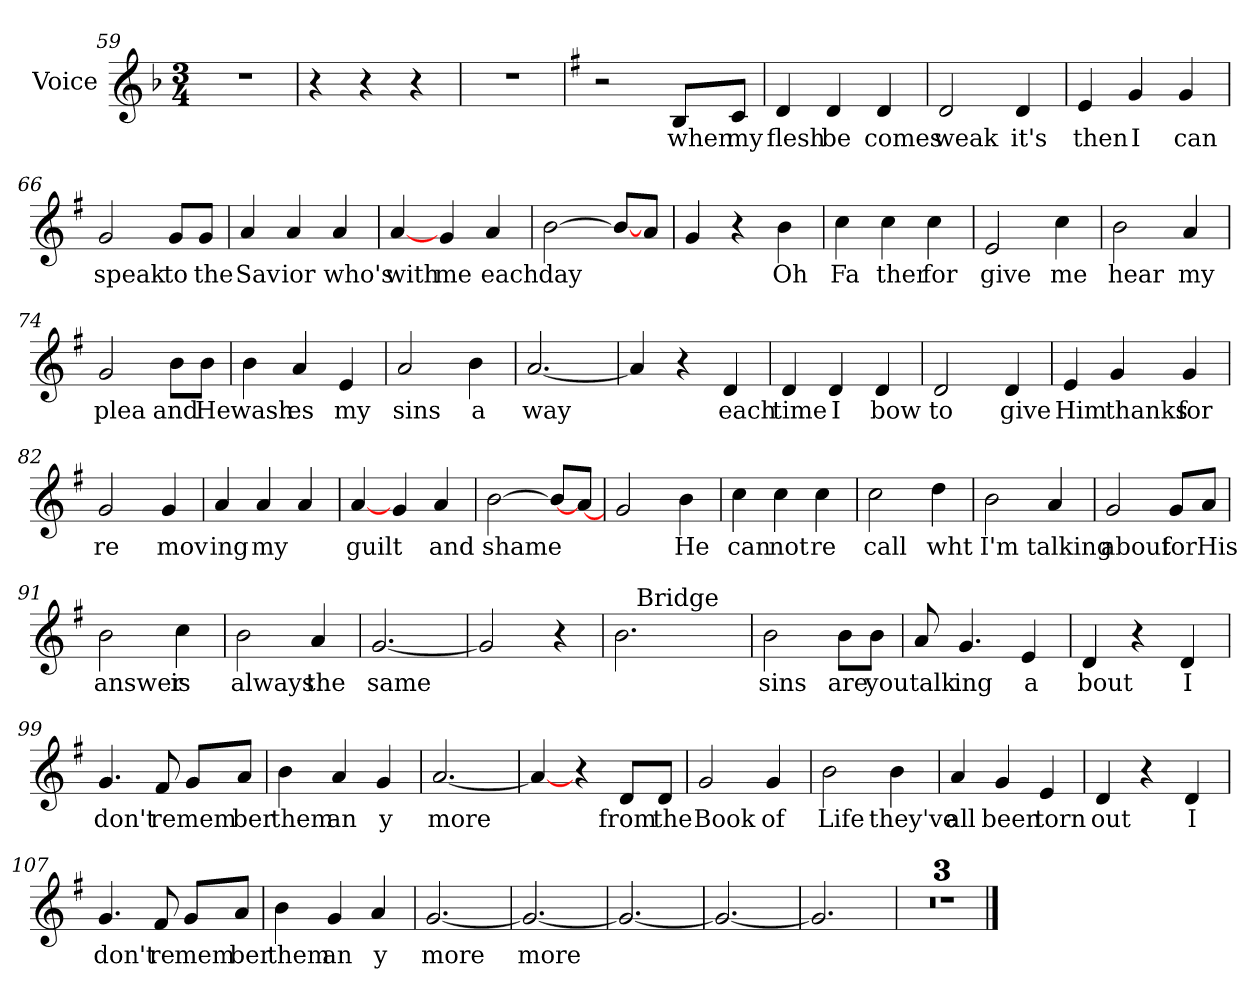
**kern	**text
*part1	*part1
*staff1	*staff1
*I"Voice	*
*I'V	*
*clefG2	*
*k[b-]	*
*F:	*
*M3/4	*
=59	=59
2.r	.
=60	=60
4r	.
4r	.
4r	.
=61	=61
2.r	.
=62	=62
*k[f#]	*
*G:	*
2r	.
!	!LO:LY:b
8B/L	when
!	!LO:LY:b
8c/J	my
!!LO:PB:g=z
=63	=63
!	!LO:LY:b
4d/	flesh
!	!LO:LY:b
4d/	be
!	!LO:LY:b
4d/	comes
=64	=64
!	!LO:LY:b
2d/	weak
!	!LO:LY:b
4d/	it's
=65	=65
!	!LO:LY:b
4e/	then
!	!LO:LY:b
4g/	I
!	!LO:LY:b
4g/	can
=66	=66
!	!LO:LY:b
2g/	speak
!	!LO:LY:b
8g/L	to
!	!LO:LY:b
8g/J	the
=67	=67
!	!LO:LY:b
4a/	Sav
!	!LO:LY:b
4a/	ior
!	!LO:LY:b
4a/	who's
=68	=68
!	!LO:LY:b
[4a/	with
!	!LO:LY:b
4g/	me
!	!LO:LY:b
4a/	each
=69	=69
!	!LO:LY:b
[2b\	day
8b/L_	.
8a/J	.
!!LO:LB:g=z
=70	=70
4g/	.
4r	.
!	!LO:LY:b
4b\	Oh
=71	=71
!	!LO:LY:b
4cc\	Fa
!	!LO:LY:b
4cc\	ther
!	!LO:LY:b
4cc\	for
=72	=72
!	!LO:LY:b
2e/	give
!	!LO:LY:b
4cc\	me
=73	=73
!	!LO:LY:b
2b\	hear
!	!LO:LY:b
4a/	my
=74	=74
!	!LO:LY:b
2g/	plea
!	!LO:LY:b
8b\L	and
!	!LO:LY:b
8b\J	He
=75	=75
!	!LO:LY:b
4b\	wash
!	!LO:LY:b
4a/	es
!	!LO:LY:b
4e/	my
=76	=76
!	!LO:LY:b
2a/	sins
!	!LO:LY:b
4b\	a
=77	=77
!	!LO:LY:b
[2.a/	way
!!LO:LB:g=z
=78	=78
4a/]	.
4r	.
!	!LO:LY:b
4d/	each
=79	=79
!	!LO:LY:b
4d/	time
!	!LO:LY:b
4d/	I
!	!LO:LY:b
4d/	bow
=80	=80
!	!LO:LY:b
2d/	to
!	!LO:LY:b
4d/	give
=81	=81
!	!LO:LY:b
4e/	Him
!	!LO:LY:b
4g/	thanks
!	!LO:LY:b
4g/	for
=82	=82
!	!LO:LY:b
2g/	re
!	!LO:LY:b
4g/	mov
=83	=83
!	!LO:LY:b
4a/	ing
!	!LO:LY:b
4a/	my
4a/	.
=84	=84
!	!LO:LY:b
[4a/	guilt
4g/	.
!	!LO:LY:b
4a/	and
!!LO:LB:g=z
=85	=85
!	!LO:LY:b
[2b\	shame
8b/L_	.
[8a/J	.
=86	=86
2g/	.
!	!LO:LY:b
4b\	He
=87	=87
!	!LO:LY:b
4cc\	can
!	!LO:LY:b
4cc\	not
!	!LO:LY:b
4cc\	re
=88	=88
!	!LO:LY:b
2cc\	call
!	!LO:LY:b
4dd\	wht
=89	=89
!	!LO:LY:b
2b\	I'm
!	!LO:LY:b
4a/	talking
=90	=90
!	!LO:LY:b
2g/	about
!	!LO:LY:b
8g/L	for
!	!LO:LY:b
8a/J	His
=91	=91
!	!LO:LY:b
2b\	answer
!	!LO:LY:b
4cc\	is
!!LO:LB:g=z
=92	=92
!	!LO:LY:b
2b\	always
!	!LO:LY:b
4a/	the
=93	=93
!	!LO:LY:b
[2.g/	same
=94	=94
2g/]	.
4r	.
=95	=95
*^	*
2.b\	16ryy	.
!	!LO:TX:a:t=Bridge	!
.	2ryy	.
.	8.ryy	.
=96	=96	=96
!	!	!LO:LY:b
*v	*v	*
2b\	sins
!	!LO:LY:b
8b\L	are
!	!LO:LY:b
8b\J	you
=97	=97
!	!LO:LY:b
8a/	talk
!	!LO:LY:b
4.g/	ing
!	!LO:LY:b
4e/	a
=98	=98
!	!LO:LY:b
4d/	bout
4r	.
!	!LO:LY:b
4d/	I
!!LO:LB:g=z
=99	=99
!	!LO:LY:b
4.g/	don't
!	!LO:LY:b
8f#/	re
!	!LO:LY:b
8g/L	mem
!	!LO:LY:b
8a/J	ber
=100	=100
!	!LO:LY:b
4b\	them
!	!LO:LY:b
4a/	an
!	!LO:LY:b
4g/	y
=101	=101
!	!LO:LY:b
[2.a/	more
=102	=102
4a/_	.
4r	.
!	!LO:LY:b
8d/L	from
!	!LO:LY:b
8d/J	the
=103	=103
!	!LO:LY:b
2g/	Book
!	!LO:LY:b
4g/	of
=104	=104
!	!LO:LY:b
2b\	Life
!	!LO:LY:b
4b\	they've
=105	=105
!	!LO:LY:b
4a/	all
!	!LO:LY:b
4g/	been
!	!LO:LY:b
4e/	torn
!!LO:LB:g=z
=106	=106
!	!LO:LY:b
4d/	out
4r	.
!	!LO:LY:b
4d/	I
=107	=107
!	!LO:LY:b
4.g/	don't
!	!LO:LY:b
8f#/	re
!	!LO:LY:b
8g/L	mem
!	!LO:LY:b
8a/J	ber
=108	=108
!	!LO:LY:b
4b\	them
!	!LO:LY:b
4g/	an
!	!LO:LY:b
4a/	y
=109	=109
!	!LO:LY:b
[2.g/	more
=110	=110
!	!LO:LY:b
2.g/_	more
=111	=111
2.g/_	.
=112	=112
2.g/_	.
=113	=113
2.g/]	.
!!LO:LB:g=z
=114	=114
2.r	.
=115	=115
2.r	.
=116	=116
2.r	.
==	==
*-	*-
